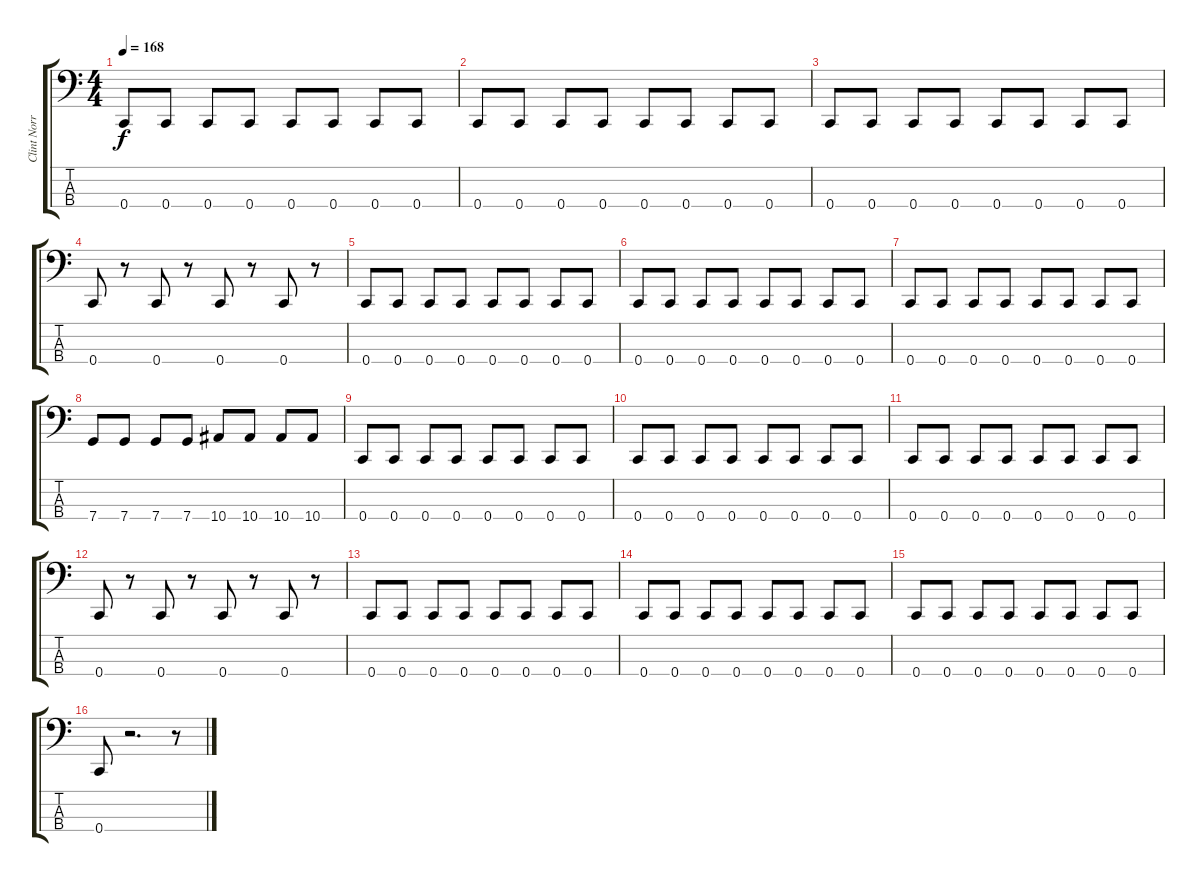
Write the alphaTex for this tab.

\track ("Clint Norris" "Clint Norr") {instrument electricbasspick}
\staff {score tabs}
\tuning (F2 C2 G1 C1) {hide}
\ts (4 4)
\tempo 168
\clef f4
\ks c
0.4.8{dy f} 0.4.8 0.4.8 0.4.8 0.4.8 0.4.8 0.4.8 0.4.8 |
0.4.8 0.4.8 0.4.8 0.4.8 0.4.8 0.4.8 0.4.8 0.4.8 |
0.4.8 0.4.8 0.4.8 0.4.8 0.4.8 0.4.8 0.4.8 0.4.8 |
0.4.8 r.8 0.4.8 r.8 0.4.8 r.8 0.4.8 r.8 |
0.4.8 0.4.8 0.4.8 0.4.8 0.4.8 0.4.8 0.4.8 0.4.8 |
0.4.8 0.4.8 0.4.8 0.4.8 0.4.8 0.4.8 0.4.8 0.4.8 |
0.4.8 0.4.8 0.4.8 0.4.8 0.4.8 0.4.8 0.4.8 0.4.8 |
7.4.8 7.4.8 7.4.8 7.4.8 10.4.8 10.4.8 10.4.8 10.4.8 |
0.4.8 0.4.8 0.4.8 0.4.8 0.4.8 0.4.8 0.4.8 0.4.8 |
0.4.8 0.4.8 0.4.8 0.4.8 0.4.8 0.4.8 0.4.8 0.4.8 |
0.4.8 0.4.8 0.4.8 0.4.8 0.4.8 0.4.8 0.4.8 0.4.8 |
0.4.8 r.8 0.4.8 r.8 0.4.8 r.8 0.4.8 r.8 |
0.4.8 0.4.8 0.4.8 0.4.8 0.4.8 0.4.8 0.4.8 0.4.8 |
0.4.8 0.4.8 0.4.8 0.4.8 0.4.8 0.4.8 0.4.8 0.4.8 |
0.4.8 0.4.8 0.4.8 0.4.8 0.4.8 0.4.8 0.4.8 0.4.8 |
0.4.8 r.2{d} r.8
